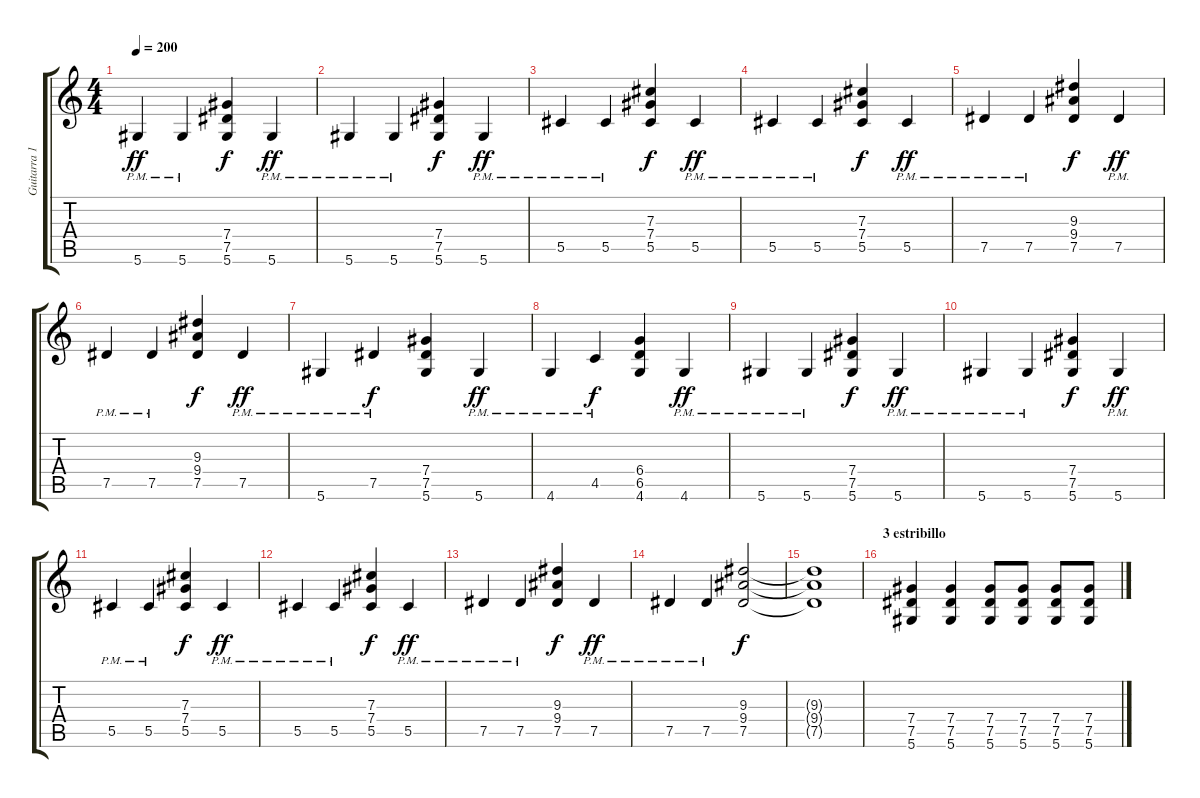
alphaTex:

\track ("Guitarra 1" "Guitarra 1") {instrument distortionguitar}
\staff {score tabs}
\tuning (Eb4 Bb3 Gb3 Db3 Ab2 Eb2) {hide}
\ts (4 4)
\tempo 200
\clef g2
\ks c
5.6{pm}.4{dy ff} 5.6{pm}.4 (7.4 7.5 5.6).4{dy f} 5.6{pm}.4{dy ff} |
5.6{pm}.4 5.6{pm}.4 (7.4 7.5 5.6).4{dy f} 5.6{pm}.4{dy ff} |
5.5{pm}.4 5.5{pm}.4 (7.3 7.4 5.5).4{dy f} 5.5{pm}.4{dy ff} |
5.5{pm}.4 5.5{pm}.4 (7.3 7.4 5.5).4{dy f} 5.5{pm}.4{dy ff} |
7.5{pm}.4 7.5{pm}.4 (9.3 9.4 7.5).4{dy f} 7.5{pm}.4{dy ff} |
7.5{pm}.4 7.5{pm}.4 (9.3 9.4 7.5).4{dy f} 7.5{pm}.4{dy ff} |
5.6{pm}.4 7.5{pm}.4{dy f} (7.4 7.5 5.6).4 5.6{pm}.4{dy ff} |
4.6{pm}.4 4.5{pm}.4{dy f} (6.4 6.5 4.6).4 4.6{pm}.4{dy ff} |
5.6{pm}.4 5.6{pm}.4 (7.4 7.5 5.6).4{dy f} 5.6{pm}.4{dy ff} |
5.6{pm}.4 5.6{pm}.4 (7.4 7.5 5.6).4{dy f} 5.6{pm}.4{dy ff} |
5.5{pm}.4 5.5{pm}.4 (7.3 7.4 5.5).4{dy f} 5.5{pm}.4{dy ff} |
5.5{pm}.4 5.5{pm}.4 (7.3 7.4 5.5).4{dy f} 5.5{pm}.4{dy ff} |
7.5{pm}.4 7.5{pm}.4 (9.3 9.4 7.5).4{dy f} 7.5{pm}.4{dy ff} |
7.5{pm}.4 7.5{pm}.4 (9.3 9.4 7.5).2{dy f} |
(9.3{t} 9.4{t} 7.5{t}).1 |
\section ("" "3 estribillo")
(7.4 7.5 5.6).4 (7.4 7.5 5.6).4 (7.4 7.5 5.6).8 (7.4 7.5 5.6).8 (7.4 7.5 5.6).8 (7.4 7.5 5.6).8
